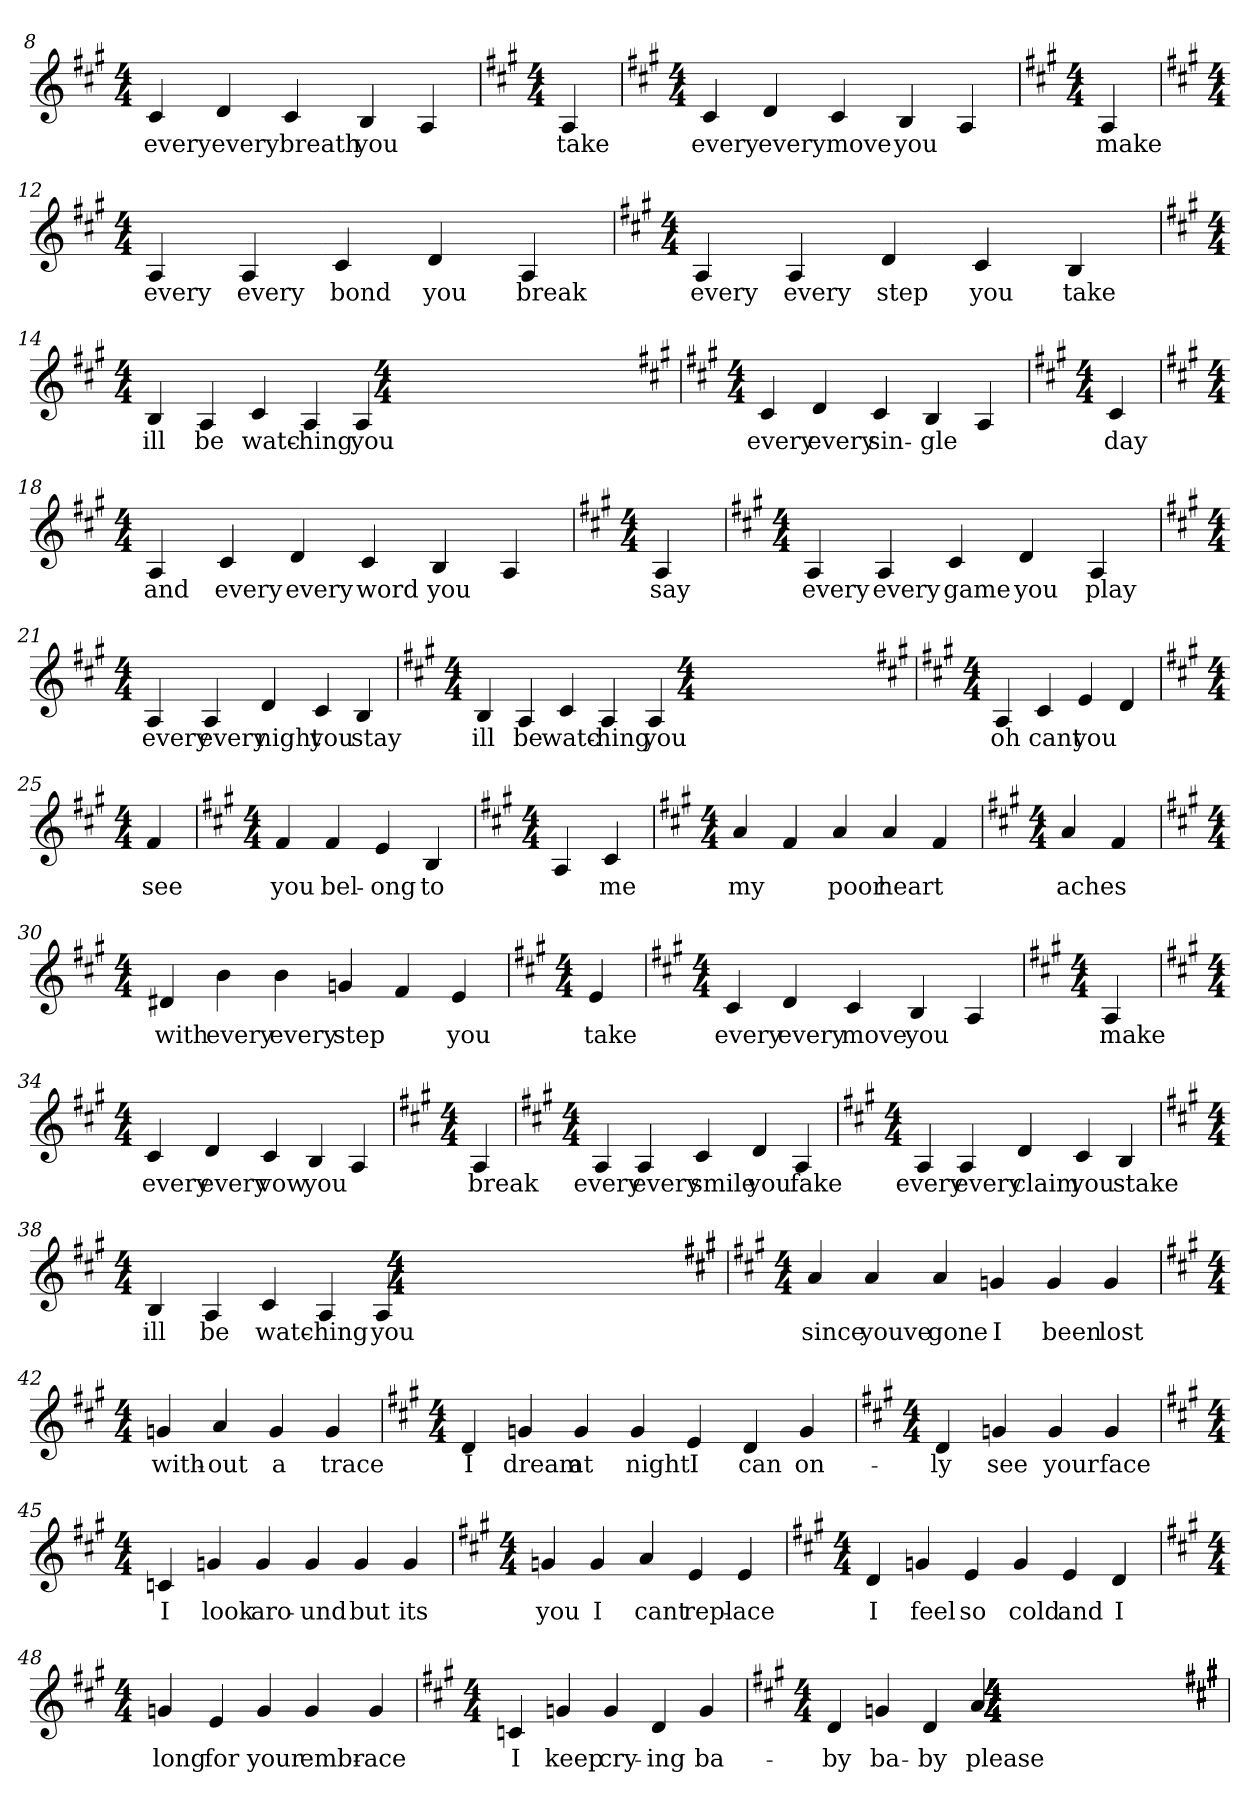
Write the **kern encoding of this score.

**kern	**text
*part1	*part1
*staff1	*staff1
*k[f#c#g#]	*
*A:	*
*M4/4	*
*k[f#c#g#]	*
*A:	*
*M4/4	*
*k[f#c#g#]	*
*A:	*
*M4/4	*
*k[f#c#g#]	*
*A:	*
*M4/4	*
*k[f#c#g#]	*
*A:	*
*M4/4	*
*k[f#c#g#]	*
*A:	*
*M4/4	*
*k[f#c#g#]	*
*A:	*
*M4/4	*
=8	=8
*k[f#c#g#]	*
*A:	*
*M4/4	*
4c#	every
4d	every
4c#	breath
4B	you
4A	_
=9	=9
*k[f#c#g#]	*
*A:	*
*M4/4	*
4A	take
=10	=10
*k[f#c#g#]	*
*A:	*
*M4/4	*
4c#	every
4d	every
4c#	move
4B	you
4A	_
=11	=11
*k[f#c#g#]	*
*A:	*
*M4/4	*
4A	make
=12	=12
*k[f#c#g#]	*
*A:	*
*M4/4	*
4A	every
4A	every
4c#	bond
4d	you
4A	break
=13	=13
*k[f#c#g#]	*
*A:	*
*M4/4	*
4A	every
4A	every
4d	step
4c#	you
4B	take
=14	=14
*k[f#c#g#]	*
*A:	*
*M4/4	*
4B	ill
4A	be
4c#	watc-
4A	-hing
4A	you
*k[f#c#g#]	*
*A:	*
*M4/4	*
=16	=16
*k[f#c#g#]	*
*A:	*
*M4/4	*
4c#	every
4d	every
4c#	sin-
4B	-gle
4A	_
=17	=17
*k[f#c#g#]	*
*A:	*
*M4/4	*
4c#	day
=18	=18
*k[f#c#g#]	*
*A:	*
*M4/4	*
4A	and
4c#	every
4d	every
4c#	word
4B	you
4A	_
=19	=19
*k[f#c#g#]	*
*A:	*
*M4/4	*
4A	say
=20	=20
*k[f#c#g#]	*
*A:	*
*M4/4	*
4A	every
4A	every
4c#	game
4d	you
4A	play
=21	=21
*k[f#c#g#]	*
*A:	*
*M4/4	*
4A	every
4A	every
4d	night
4c#	you
4B	stay
=22	=22
*k[f#c#g#]	*
*A:	*
*M4/4	*
4B	ill
4A	be
4c#	watc-
4A	-hing
4A	you
*k[f#c#g#]	*
*A:	*
*M4/4	*
=24	=24
*k[f#c#g#]	*
*A:	*
*M4/4	*
4A	oh
4c#	cant
4e	you
4d	_
=25	=25
*k[f#c#g#]	*
*A:	*
*M4/4	*
4f#	see
=26	=26
*k[f#c#g#]	*
*A:	*
*M4/4	*
4f#	you
4f#	bel-
4e	-ong
4B	to
=27	=27
*k[f#c#g#]	*
*A:	*
*M4/4	*
4A	_
4c#	me
=28	=28
*k[f#c#g#]	*
*A:	*
*M4/4	*
4a	my
4f#	_
4a	poor
4a	heart
4f#	_
=29	=29
*k[f#c#g#]	*
*A:	*
*M4/4	*
4a	aches
4f#	_
=30	=30
*k[f#c#g#]	*
*A:	*
*M4/4	*
4d#X	with
4b	every
4b	every
4gn	step
4f#	_
4e	you
=31	=31
*k[f#c#g#]	*
*A:	*
*M4/4	*
4e	take
=32	=32
*k[f#c#g#]	*
*A:	*
*M4/4	*
4c#	every
4d	every
4c#	move
4B	you
4A	_
=33	=33
*k[f#c#g#]	*
*A:	*
*M4/4	*
4A	make
=34	=34
*k[f#c#g#]	*
*A:	*
*M4/4	*
4c#	every
4d	every
4c#	vow
4B	you
4A	_
=35	=35
*k[f#c#g#]	*
*A:	*
*M4/4	*
4A	break
=36	=36
*k[f#c#g#]	*
*A:	*
*M4/4	*
4A	every
4A	every
4c#	smile
4d	you
4A	fake
=37	=37
*k[f#c#g#]	*
*A:	*
*M4/4	*
4A	every
4A	every
4d	claim
4c#	you
4B	stake
=38	=38
*k[f#c#g#]	*
*A:	*
*M4/4	*
4B	ill
4A	be
4c#	watc-
4A	-hing
4A	you
*k[f#c#g#]	*
*A:	*
*M4/4	*
*k[f#c#g#]	*
*A:	*
*M4/4	*
=41	=41
*k[f#c#g#]	*
*A:	*
*M4/4	*
4a	since
4a	youve
4a	gone
4gn	I
4g	been
4g	lost
=42	=42
*k[f#c#g#]	*
*A:	*
*M4/4	*
4gn	with-
4a	-out
4g	a
4g	trace
=43	=43
*k[f#c#g#]	*
*A:	*
*M4/4	*
4d	I
4gn	dream
4g	at
4g	night
4e	I
4d	can
4g	on-
=44	=44
*k[f#c#g#]	*
*A:	*
*M4/4	*
4d	-ly
4gn	see
4g	your
4g	face
=45	=45
*k[f#c#g#]	*
*A:	*
*M4/4	*
4cn	I
4gn	look
4g	aro-
4g	-und
4g	but
4g	its
=46	=46
*k[f#c#g#]	*
*A:	*
*M4/4	*
4gn	you
4g	I
4a	cant
4e	repl-
4e	-ace
=47	=47
*k[f#c#g#]	*
*A:	*
*M4/4	*
4d	I
4gn	feel
4e	so
4g	cold
4e	and
4d	I
=48	=48
*k[f#c#g#]	*
*A:	*
*M4/4	*
4gn	long
4e	for
4g	your
4g	embr-
4g	-ace
=49	=49
*k[f#c#g#]	*
*A:	*
*M4/4	*
4cn	I
4gn	keep
4g	cry-
4d	-ing
4g	ba-
=50	=50
*k[f#c#g#]	*
*A:	*
*M4/4	*
4d	-by
4gn	ba-
4d	-by
4a	please
*k[f#c#g#]	*
*A:	*
*M4/4	*
*k[f#c#g#]	*
*A:	*
*M4/4	*
*k[f#c#g#]	*
*A:	*
*M4/4	*
*k[f#c#g#]	*
*A:	*
*M4/4	*
*k[f#c#g#]	*
*A:	*
*M4/4	*
*k[f#c#g#]	*
*A:	*
*M4/4	*
*k[f#c#g#]	*
*A:	*
*M4/4	*
*k[f#c#g#]	*
*A:	*
*M4/4	*
*k[f#c#g#]	*
*A:	*
*M4/4	*
*k[f#c#g#]	*
*A:	*
*M4/4	*
=	=
*-	*-
